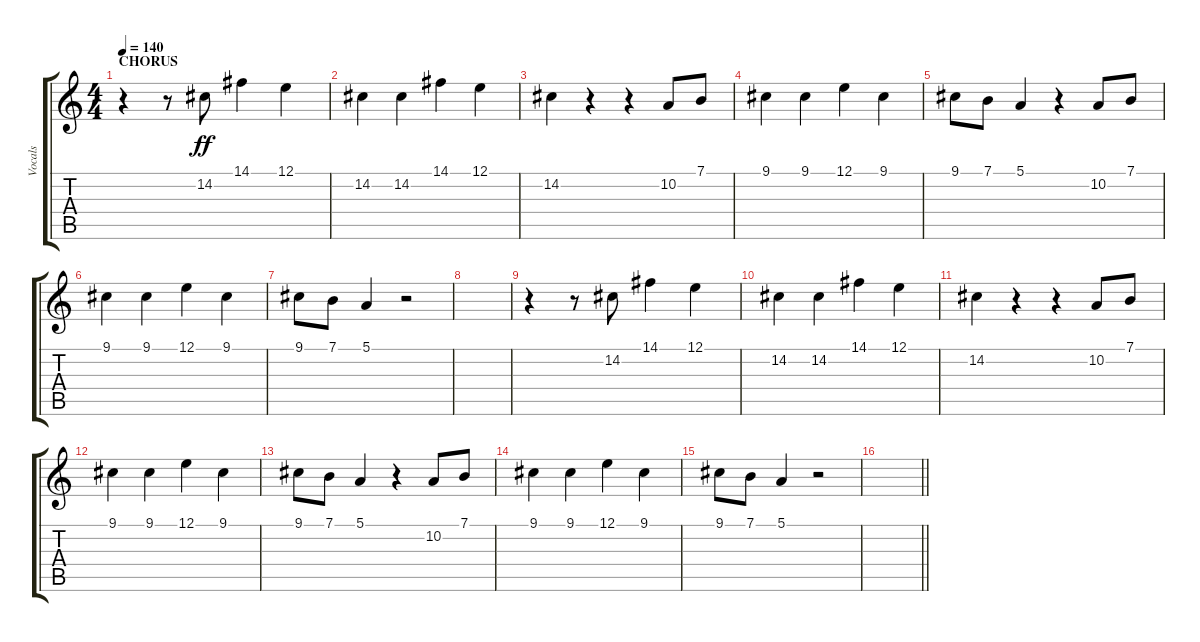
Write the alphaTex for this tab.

\track ("Vocals" "Vocals") {instrument recorder}
\staff {score tabs}
\tuning (E4 B3 G3 D3 A2 E2) {hide}
\ts (4 4)
\section ("" "CHORUS")
\tempo 140
\clef g2
\ks c
r.4{dy ff} r.8 14.2.8 14.1.4 12.1.4 |
14.2.4 14.2.4 14.1.4 12.1.4 |
14.2.4 r.4 r.4 10.2.8 7.1.8 |
9.1.4 9.1.4 12.1.4 9.1.4 |
9.1.8 7.1.8 5.1.4 r.4 10.2.8 7.1.8 |
9.1.4 9.1.4 12.1.4 9.1.4 |
9.1.8 7.1.8 5.1.4 r.2 |
|
r.4 r.8 14.2.8 14.1.4 12.1.4 |
14.2.4 14.2.4 14.1.4 12.1.4 |
14.2.4 r.4 r.4 10.2.8 7.1.8 |
9.1.4 9.1.4 12.1.4 9.1.4 |
9.1.8 7.1.8 5.1.4 r.4 10.2.8 7.1.8 |
9.1.4 9.1.4 12.1.4 9.1.4 |
9.1.8 7.1.8 5.1.4 r.2 |
\barLineRight lightlight
